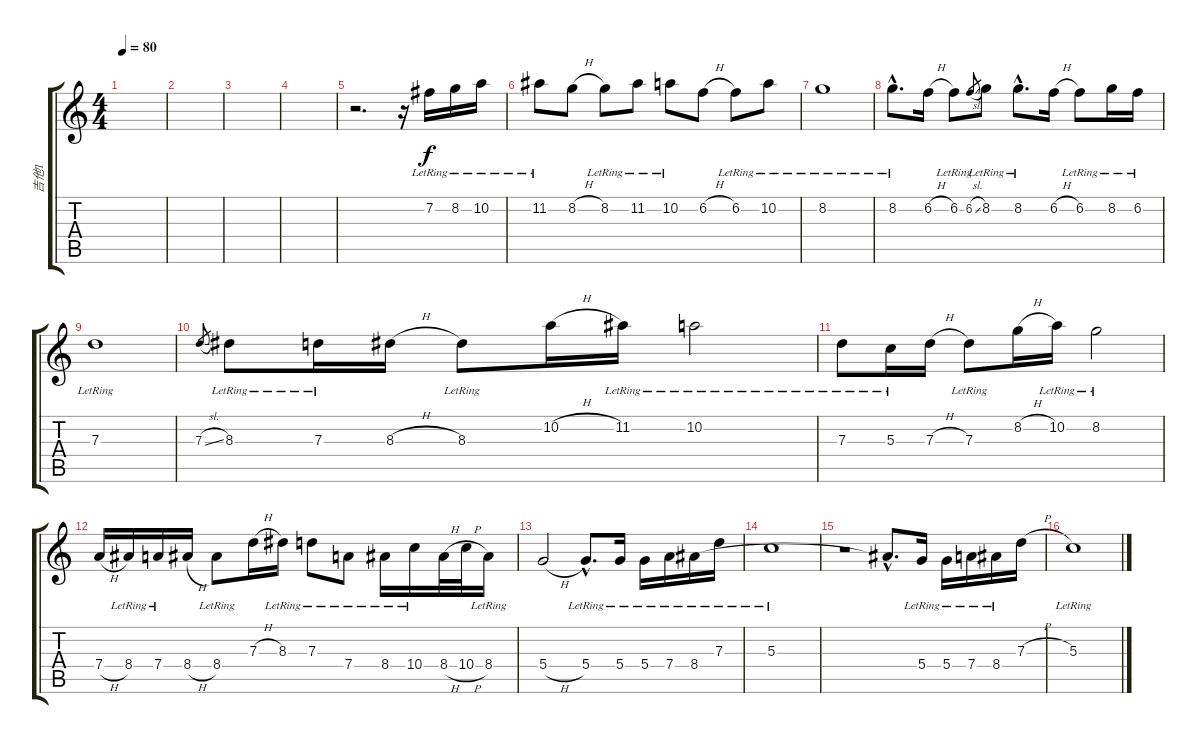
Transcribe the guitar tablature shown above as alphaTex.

\track ("吉他1" "吉他1") {instrument acousticguitarsteel}
\staff {score tabs}
\tuning (E4 B3 G3 D3 A2 E2) {hide}
\ts (4 4)
\tempo 80
\clef g2
\ks c
|
|
|
|
r.2{d} r.16 7.2{lr}.16 8.2{lr}.16 10.2{lr}.16 |
11.2{lr}.8 8.2{h}.8 8.2{lr}.8 11.2{lr}.8 10.2{lr}.8 6.2{h}.8 6.2{lr}.8 10.2{lr}.8 |
8.2{lr}.1 |
8.2{hac lr}.8{d} 6.2{h}.16 6.2{lr}.8 6.2{sl}.8{gr} 8.2{lr}.8 8.2{hac lr}.8{d} 6.2{h}.16 6.2{lr}.8 8.2{lr}.16 6.2{lr}.16 |
7.3{lr}.1 |
7.3{sl}.8{gr} 8.3{lr}.8 7.3{lr}.16 8.3{h}.16 8.3{lr}.8 10.2{h}.16 11.2{lr}.16 10.2{lr}.2 |
7.3{lr}.8 5.3{lr}.16 7.3{h}.16 7.3{lr}.8 8.2{h}.16 10.2{lr}.16 8.2{lr}.2 |
7.4{h}.16 8.4{lr}.16 7.4{lr}.16 8.4{h}.16 8.4{lr}.8 7.3{h}.16 8.3{lr}.16 7.3{lr}.8 7.4{lr}.8 8.4{lr}.16 10.4{lr}.16 8.4{h}.32 10.4{h}.32 8.4{lr}.16 |
5.4{h}.2 5.4{hac lr}.8{d} 5.4{lr}.16 5.4{lr}.16 7.4{lr}.16 8.4{lr}.16 7.3{lr}.16 |
5.3{lr}.1 |
r.2 8.4{hac t}.8{d} 5.4{lr}.16 5.4{lr}.16 7.4{lr}.16 8.4{lr}.16 7.3{h}.16 |
5.3{lr}.1
